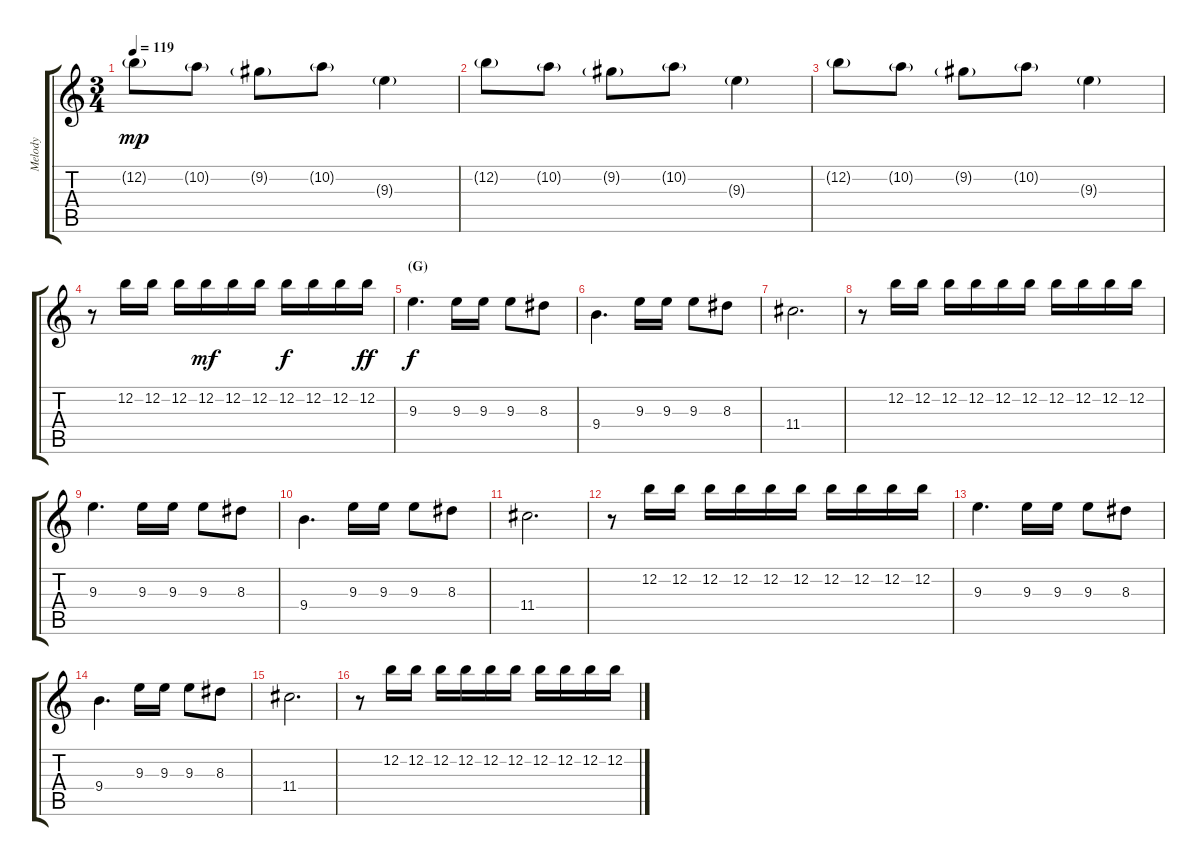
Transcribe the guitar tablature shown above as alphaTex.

\track ("Melody" "Melody") {instrument electricguitarjazz}
\staff {score tabs}
\tuning (E4 B3 G3 D3 A2 E2) {hide}
\ts (3 4)
\tempo 119
\clef g2
\ks c
12.2{g}.8{dy mp} 10.2{g}.8 9.2{g}.8 10.2{g}.8 9.3{g}.4 |
12.2{g}.8 10.2{g}.8 9.2{g}.8 10.2{g}.8 9.3{g}.4 |
12.2{g}.8 10.2{g}.8 9.2{g}.8 10.2{g}.8 9.3{g}.4 |
r.8 12.2.16 12.2.16 12.2.16 12.2.16{dy mf} 12.2.16 12.2.16 12.2.16{dy f} 12.2.16 12.2.16 12.2.16{dy ff} |
\section ("" "(G)")
9.3.4{d dy f} 9.3.16 9.3.16 9.3.8 8.3.8 |
9.4.4{d} 9.3.16 9.3.16 9.3.8 8.3.8 |
11.4.2{d} |
r.8 12.2.16 12.2.16 12.2.16 12.2.16 12.2.16 12.2.16 12.2.16 12.2.16 12.2.16 12.2.16 |
9.3.4{d} 9.3.16 9.3.16 9.3.8 8.3.8 |
9.4.4{d} 9.3.16 9.3.16 9.3.8 8.3.8 |
11.4.2{d} |
r.8 12.2.16 12.2.16 12.2.16 12.2.16 12.2.16 12.2.16 12.2.16 12.2.16 12.2.16 12.2.16 |
9.3.4{d} 9.3.16 9.3.16 9.3.8 8.3.8 |
9.4.4{d} 9.3.16 9.3.16 9.3.8 8.3.8 |
11.4.2{d} |
r.8 12.2.16 12.2.16 12.2.16 12.2.16 12.2.16 12.2.16 12.2.16 12.2.16 12.2.16 12.2.16
